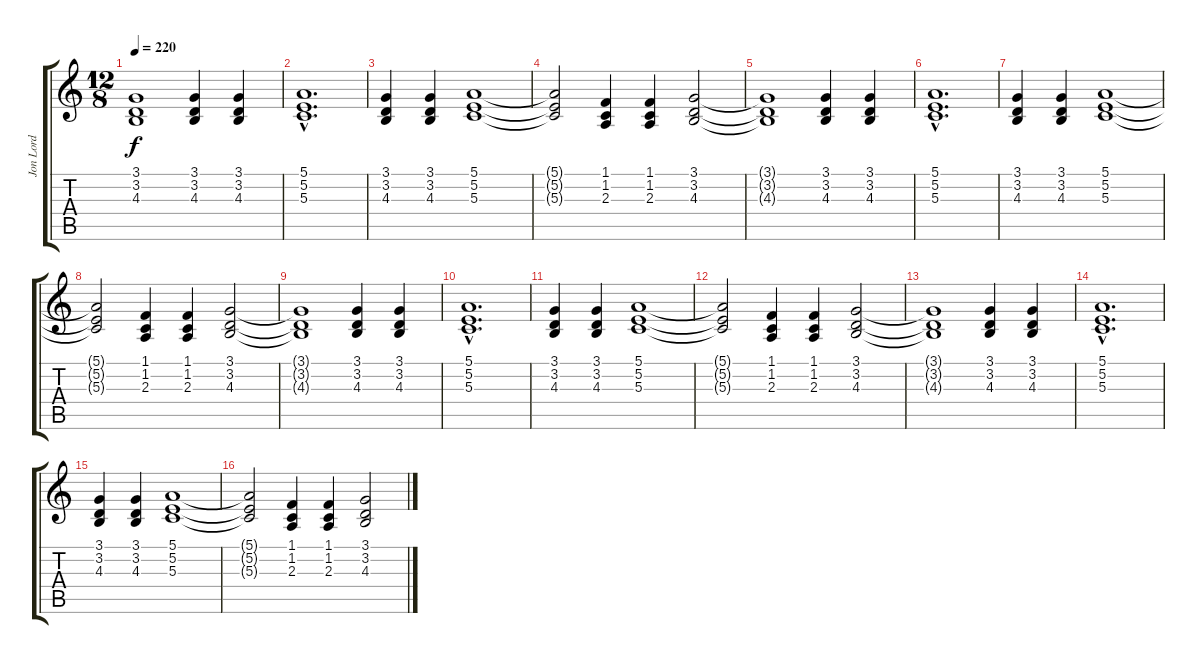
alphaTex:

\track ("Jon Lord" "Jon Lord") {instrument percussiveorgan}
\staff {score tabs}
\tuning (E4 B3 G3 D3 A2 E2) {hide}
\ts (12 8)
\tempo 220
\clef g2
\ks c
(3.1{t} 3.2{t} 4.3{t}).1{dy f} (3.1 3.2 4.3).4 (3.1 3.2 4.3).4 |
(5.1{hac} 5.2{hac} 5.3{hac}).1{d} |
(3.1 3.2 4.3).4 (3.1 3.2 4.3).4 (5.1 5.2 5.3).1 |
(5.1{t} 5.2{t} 5.3{t}).2 (1.1 1.2 2.3).4 (1.1 1.2 2.3).4 (3.1 3.2 4.3).2 |
(3.1{t} 3.2{t} 4.3{t}).1 (3.1 3.2 4.3).4 (3.1 3.2 4.3).4 |
(5.1{hac} 5.2{hac} 5.3{hac}).1{d} |
(3.1 3.2 4.3).4 (3.1 3.2 4.3).4 (5.1 5.2 5.3).1 |
(5.1{t} 5.2{t} 5.3{t}).2 (1.1 1.2 2.3).4 (1.1 1.2 2.3).4 (3.1 3.2 4.3).2 |
(3.1{t} 3.2{t} 4.3{t}).1 (3.1 3.2 4.3).4 (3.1 3.2 4.3).4 |
(5.1{hac} 5.2{hac} 5.3{hac}).1{d} |
(3.1 3.2 4.3).4 (3.1 3.2 4.3).4 (5.1 5.2 5.3).1 |
(5.1{t} 5.2{t} 5.3{t}).2 (1.1 1.2 2.3).4 (1.1 1.2 2.3).4 (3.1 3.2 4.3).2 |
(3.1{t} 3.2{t} 4.3{t}).1 (3.1 3.2 4.3).4 (3.1 3.2 4.3).4 |
(5.1{hac} 5.2{hac} 5.3{hac}).1{d} |
(3.1 3.2 4.3).4 (3.1 3.2 4.3).4 (5.1 5.2 5.3).1 |
(5.1{t} 5.2{t} 5.3{t}).2 (1.1 1.2 2.3).4 (1.1 1.2 2.3).4 (3.1 3.2 4.3).2
